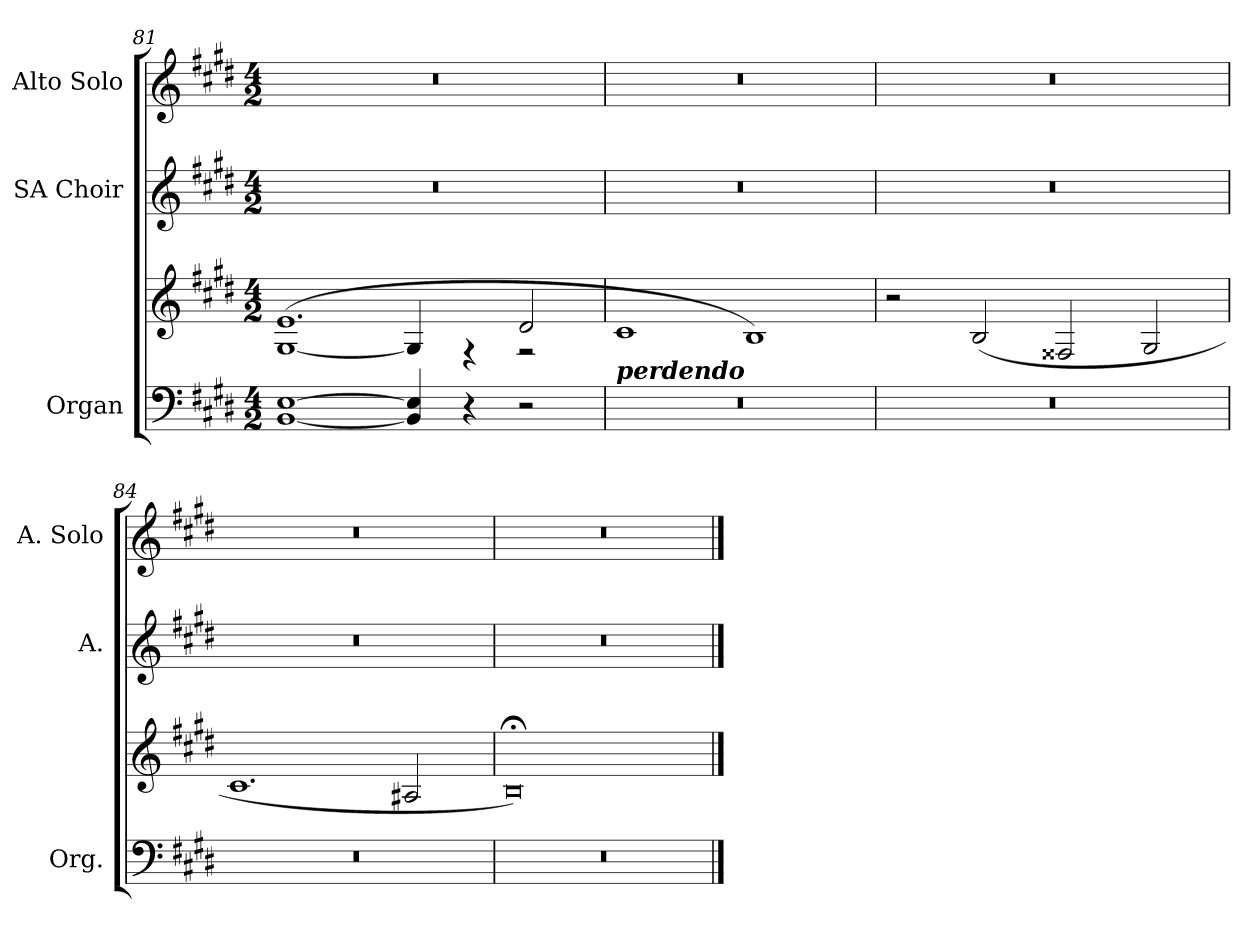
**kern	**kern	**kern	**kern
*part3	*part3	*part2	*part1
*staff4	*staff3	*staff2	*staff1
*I"Organ	*	*I"SA Choir	*I"Alto Solo
*I'Org.	*	*I'A.	*I'A. Solo
*clefF4	*clefG2	*clefG2	*clefG2
*k[f#c#g#d#]	*k[f#c#g#d#]	*k[f#c#g#d#]	*k[f#c#g#d#]
*E:	*E:	*E:	*E:
*M4/2	*M4/2	*M4/2	*M4/2
=81	=81	=81	=81
*	*^	*	*
!	!	!	!LO:N:vis=1	!LO:N:vis=1
[1BBi [1Ei	(1.ei	[1G#i	0r	0r
4BBi/] 4Ei]	.	4G#i/]	.	.
4r	.	4r	.	.
2r	2d#i/	2r	.	.
=82	=82	=82	=82	=82
!LO:TX:a:Bi:t=perdendo	!	!	!	!
!LO:N:vis=1	!	!	!LO:N:vis=1	!LO:N:vis=1
*	*v	*v	*	*
0r	1c#i	0r	0r
.	1Bi)	.	.
=83	=83	=83	=83
!LO:N:vis=1	!	!LO:N:vis=1	!LO:N:vis=1
0r	2r	0r	0r
.	(2Bi/	.	.
.	2F##Xi/	.	.
.	2G#i/	.	.
=84	=84	=84	=84
!LO:N:vis=1	!	!LO:N:vis=1	!LO:N:vis=1
0r	1.c#i	0r	0r
.	2A#Xi/	.	.
=85	=85	=85	=85
!LO:N:vis=1	!	!LO:N:vis=1	!LO:N:vis=1
0r	0B;i)	0r	0r
==	==	==	==
*-	*-	*-	*-
